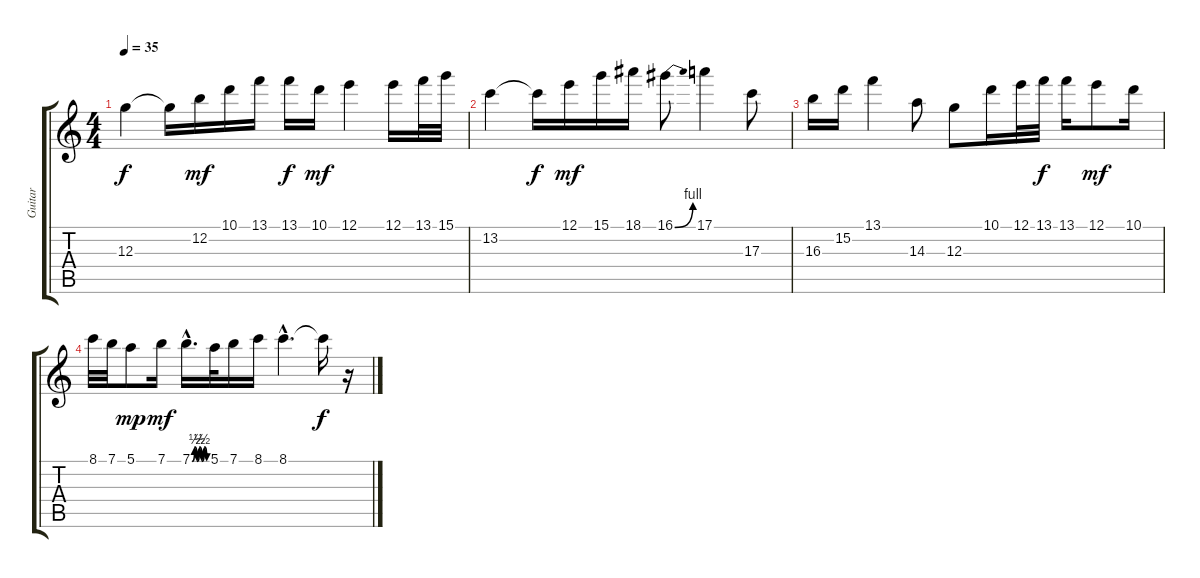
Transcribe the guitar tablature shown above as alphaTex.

\track ("Guitar" "Guitar") {instrument distortionguitar}
\staff {score tabs}
\tuning (E4 B3 G3 D3 A2 E2) {hide}
\ts (4 4)
\tempo 35
\clef g2
\ks c
12.3.4{dy f} 12.3{t}.16 12.2.16{dy mf} 10.1.16 13.1.16 13.1.16{dy f} 10.1.16{dy mf} 12.1.4 12.1.16 13.1.32 15.1.32 |
13.2.4 13.2{t}.16{dy f} 12.1.16{dy mf} 15.1.16 18.1.16 16.1{be (bend 0 0 60 4)}.8 17.1.4 17.3.8 |
16.3.16 15.2.16 13.1.4 14.3.8 12.3.8 10.1.16 12.1.32 13.1.32{dy f} 13.1.16 12.1.8{dy mf} 10.1.16 |
8.1.32 7.1.32 5.1.8{dy mp} 7.1.16{dy mf} 7.1{be (custom 0 0 10 2 20 0 30 2 40 0 50 2 60 0) hac}.16{d} 5.1.32 7.1.16 8.1.16 8.1{hac}.4{d} 8.1{t}.16{dy f} r.16
